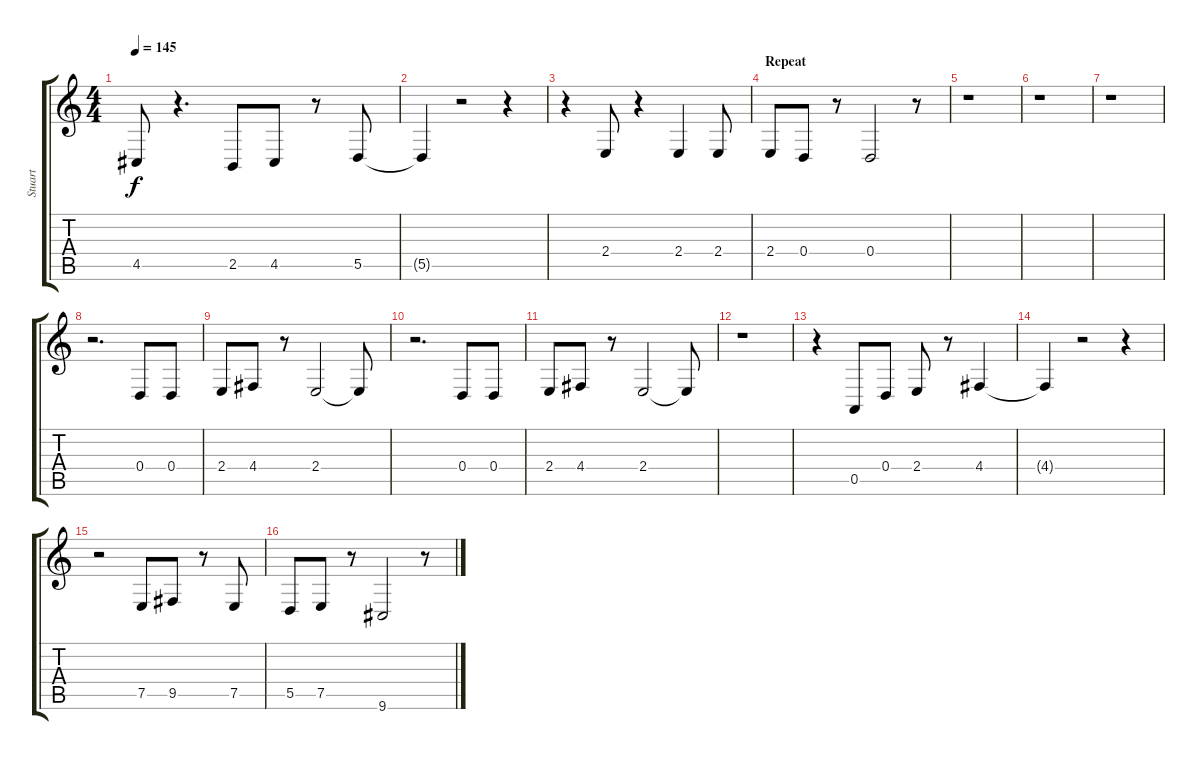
\track ("Stuart" "Stuart") {instrument baritonesax}
\staff {score tabs}
\tuning (E4 B3 G3 D3 A2 E2) {hide}
\ts (4 4)
\tempo 145
\clef g2
\ks c
4.5.8{dy f} r.4{d} 2.5.8 4.5.8 r.8 5.5.8 |
5.5{t}.4 r.2 r.4 |
r.4 2.4.8 r.4 2.4.4 2.4.8 |
\section ("" "Repeat")
2.4.8 0.4.8 r.8 0.4.2 r.8 |
r.1 |
r.1 |
r.1 |
r.2{d} 0.4.8 0.4.8 |
2.4.8 4.4.8 r.8 2.4.2 2.4{t}.8 |
r.2{d} 0.4.8 0.4.8 |
2.4.8 4.4.8 r.8 2.4.2 2.4{t}.8 |
r.1 |
r.4 0.5.8 0.4.8 2.4.8 r.8 4.4.4 |
4.4{t}.4 r.2 r.4 |
r.2 7.5.8 9.5.8 r.8 7.5.8 |
5.5.8 7.5.8 r.8 9.6.2 r.8
